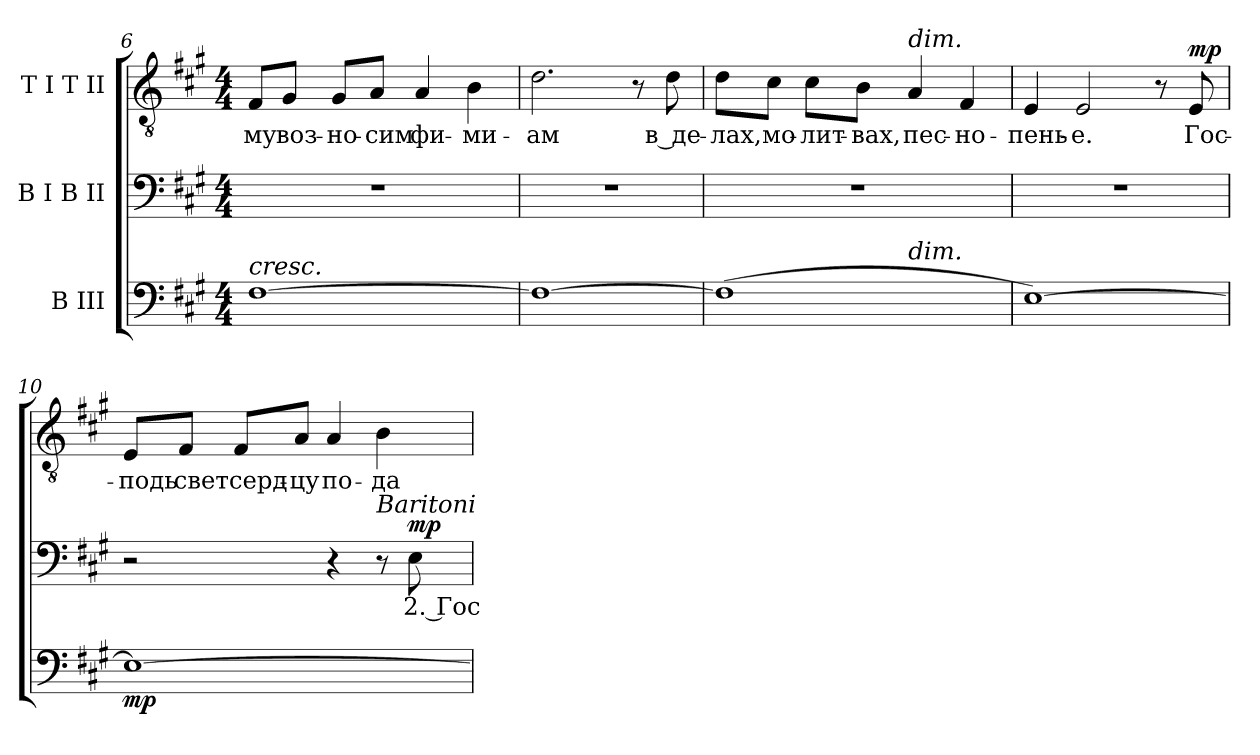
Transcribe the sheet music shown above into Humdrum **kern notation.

**kern	**dynam	**kern	**text	**dynam	**kern	**text	**dynam
*part3	*part3	*part2	*part2	*part2	*part1	*part1	*part1
*staff3	*staff3	*staff2	*staff2	*staff2	*staff1	*staff1	*staff1
*I"B III	*	*I"B I B II	*	*	*I"Т I T II	*	*
*clefF4	*	*clefF4	*	*	*clefGv2	*	*
*	*	*	*	*	*ITrd7c12	*	*
*k[f#c#g#]	*	*k[f#c#g#]	*	*	*k[f#c#g#]	*	*
*A:	*	*A:	*	*	*A:	*	*
*M4/4	*	*M4/4	*	*	*M4/4	*	*
=6	=6	=6	=6	=6	=6	=6	=6
!LO:TX:a:i:t=cresc.	!	!	!	!	!	!	!
!	!	!	!	!	!	!LO:LY:b:color=#000000	!
[>1F#i	.	1r	.	.	8FF#i/L	му	.
!	!	!	!	!	!	!LO:LY:b:color=#000000	!
.	.	.	.	.	8GG#i/J	воз-	.
!	!	!	!	!	!	!LO:LY:b:color=#000000	!
.	.	.	.	.	8GG#i/L	но-	.
!	!	!	!	!	!	!LO:LY:b:color=#000000	!
.	.	.	.	.	8AAi/J	сим	.
!	!	!	!	!	!	!LO:LY:b:color=#000000	!
.	.	.	.	.	4AAi/	фи-	.
!	!	!	!	!	!	!LO:LY:b:color=#000000	!
.	.	.	.	.	4BBi\	ми-	.
=7	=7	=7	=7	=7	=7	=7	=7
!	!	!	!	!	!	!LO:LY:b:color=#000000	!
1F#i_>	.	1r	.	.	2.Di\	ам	.
.	.	.	.	.	8r	.	.
!	!	!	!	!	!	!LO:LY:b:color=#000000	!
.	.	.	.	.	8Di\	в де-	.
=8	=8	=8	=8	=8	=8	=8	=8
!	!	!	!	!	!	!LO:LY:b:color=#000000	!
*^	*	*	*	*	*	*	*
(1F#i]	2ryy	.	1r	.	.	8Di\L	лах,	.
!	!	!	!	!	!	!	!LO:LY:b:color=#000000	!
.	.	.	.	.	.	8C#i\J	мо-	.
!	!	!	!	!	!	!	!LO:LY:b:color=#000000	!
.	.	.	.	.	.	8C#i\L	лит-	.
!	!	!	!	!	!	!	!LO:LY:b:color=#000000	!
.	.	.	.	.	.	8BBi\J	вах,	.
!	!	!	!	!	!	!LO:TX:a:i:t=dim.	!	!
!	!LO:TX:a:i:t=dim.	!	!	!	!	!	!	!
!	!	!	!	!	!	!	!LO:LY:b:color=#000000	!
.	2ryy	.	.	.	.	4AAi/	пес-	.
!	!	!	!	!	!	!	!LO:LY:b:color=#000000	!
.	.	.	.	.	.	4FF#i/	но-	.
*v	*v	*	*	*	*	*	*	*
!!LO:LB:g=z
=9	=9	=9	=9	=9	=9	=9	=9
*^	*	*	*	*	*	*	*
!	!	!	!	!	!	!	!LO:LY:b:color=#000000	!
*v	*v	*	*	*	*	*	*	*
[>1Ei)	.	1r	.	.	4EEi/	пень-	.
!	!	!	!	!	!	!LO:LY:b:color=#000000	!
.	.	.	.	.	2EEi/	е.	.
.	.	.	.	.	8r	.	.
!	!	!	!	!	!	!LO:LY:b:color=#000000	!
.	.	.	.	.	8EEi/	Гос-	mp
=10	=10	=10	=10	=10	=10	=10	=10
!	!	!	!	!	!	!LO:LY:b:color=#000000	!
1Ei_>	mp	2r	.	.	8EEi/L	подь	.
!	!	!	!	!	!	!LO:LY:b:color=#000000	!
.	.	.	.	.	8FF#i/J	свет	.
!	!	!	!	!	!	!LO:LY:b:color=#000000	!
.	.	.	.	.	8FF#i/L	серд-	.
!	!	!	!	!	!	!LO:LY:b:color=#000000	!
.	.	.	.	.	8AAi/J	цу	.
!	!	!	!	!	!	!LO:LY:b:color=#000000	!
.	.	4r	.	.	4AAi/	по-	.
!	!	!LO:TX:a:i:t=Baritoni	!	!	!	!	!
!	!	!	!	!	!	!LO:LY:b:color=#000000	!
.	.	8r	.	.	4BBi\	да-	.
!	!	!	!LO:LY:b:color=#000000	!	!	!	!
.	.	8Ei\	2. Гос-	mp	.	.	.
=	=	=	=	=	=	=	=
*-	*-	*-	*-	*-	*-	*-	*-
